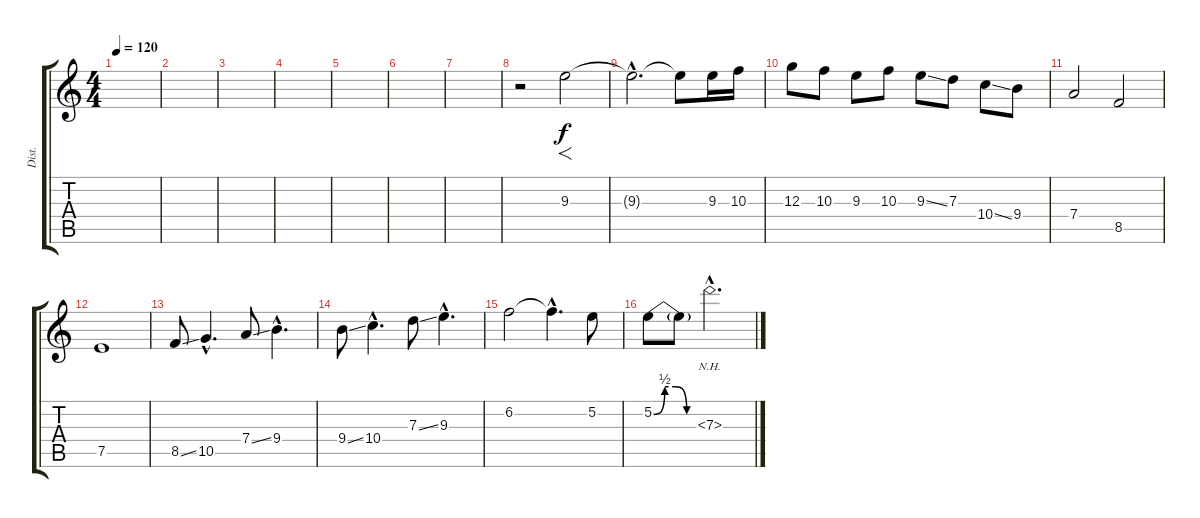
\track ("Dist." "Dist.") {instrument distortionguitar}
\staff {score tabs}
\tuning (E4 B3 G3 D3 A2 E2) {hide}
\ts (4 4)
\tempo 120
\clef g2
\ks c
|
|
|
|
|
|
|
r.2 9.3.2{f} |
9.3{hac t}.2{d} 9.3{t}.8 9.3.16 10.3.16 |
12.3.8 10.3.8 9.3.8 10.3.8 9.3{ss}.8 7.3.8 10.4{ss}.8 9.4.8 |
7.4.2 8.5.2 |
7.5.1 |
8.5{ss}.8 10.5{hac}.4{d} 7.4{ss}.8 9.4{hac}.4{d} |
9.4{ss}.8 10.4{hac}.4{d} 7.3{ss}.8 9.3{hac}.4{d} |
6.2.2 6.2{hac t}.4{d} 5.2.8 |
5.2{be (custom 0 0 15 2 30 2 45 0 60 0)}.8 5.2{t}.8 7.3{nh hac}.2{d}
